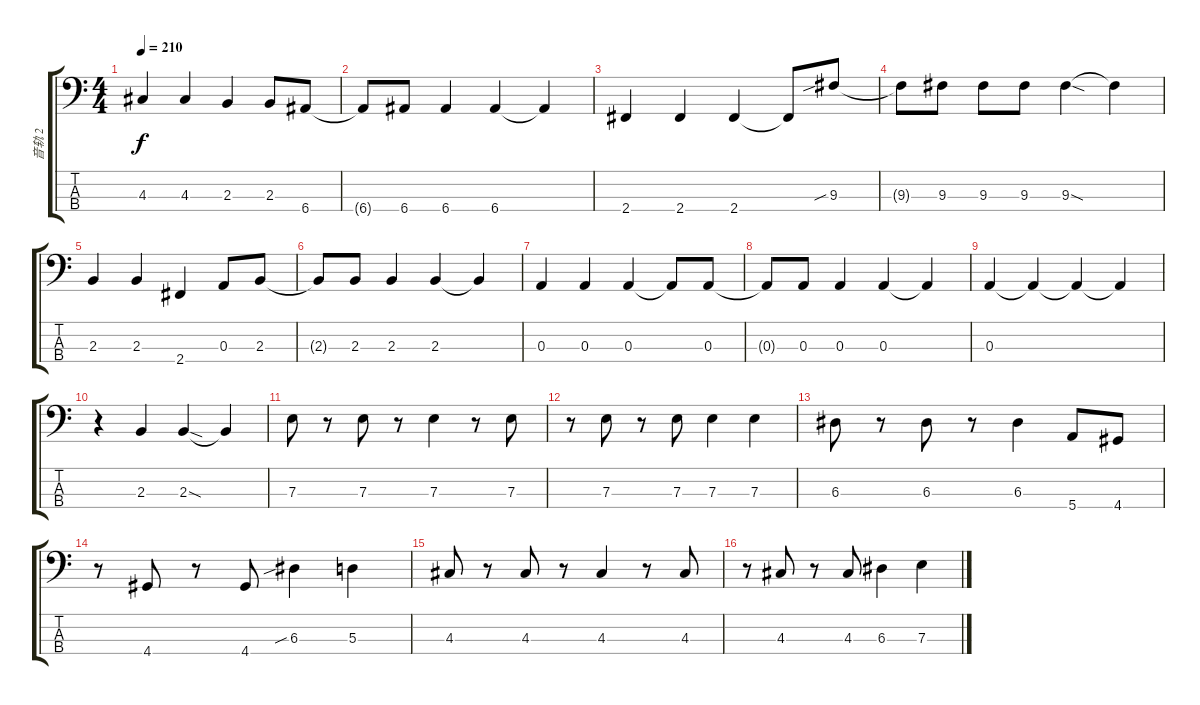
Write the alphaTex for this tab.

\track ("音轨 2" "音轨 2") {instrument electricbassfinger}
\staff {score tabs}
\tuning (G2 D2 A1 E1) {hide}
\ts (4 4)
\tempo 210
\clef f4
\ks c
4.3.4{dy f} 4.3.4 2.3.4 2.3.8 6.4.8 |
6.4{t}.8 6.4.8 6.4.4 6.4.4 6.4{t}.4 |
2.4.4 2.4.4 2.4.4 2.4{t}.8 9.3{sib}.8 |
9.3{t}.8 9.3.8 9.3.8 9.3.8 9.3{sod}.4 9.3{t}.4 |
2.3.4 2.3.4 2.4.4 0.3.8 2.3.8 |
2.3{t}.8 2.3.8 2.3.4 2.3.4 2.3{t}.4 |
0.3.4 0.3.4 0.3.4 0.3{t}.8 0.3.8 |
0.3{t}.8 0.3.8 0.3.4 0.3.4 0.3{t}.4 |
0.3.4 0.3{t}.4 0.3{t}.4 0.3{t}.4 |
r.4 2.3.4 2.3{sod}.4 2.3{t}.4 |
7.3.8 r.8 7.3.8 r.8 7.3.4 r.8 7.3.8 |
r.8 7.3.8 r.8 7.3.8 7.3.4 7.3.4 |
6.3.8 r.8 6.3.8 r.8 6.3.4 5.4.8 4.4.8 |
r.8 4.4.8 r.8 4.4.8 6.3{sib}.4 5.3.4 |
4.3.8 r.8 4.3.8 r.8 4.3.4 r.8 4.3.8 |
r.8 4.3.8 r.8 4.3.8 6.3.4 7.3.4
